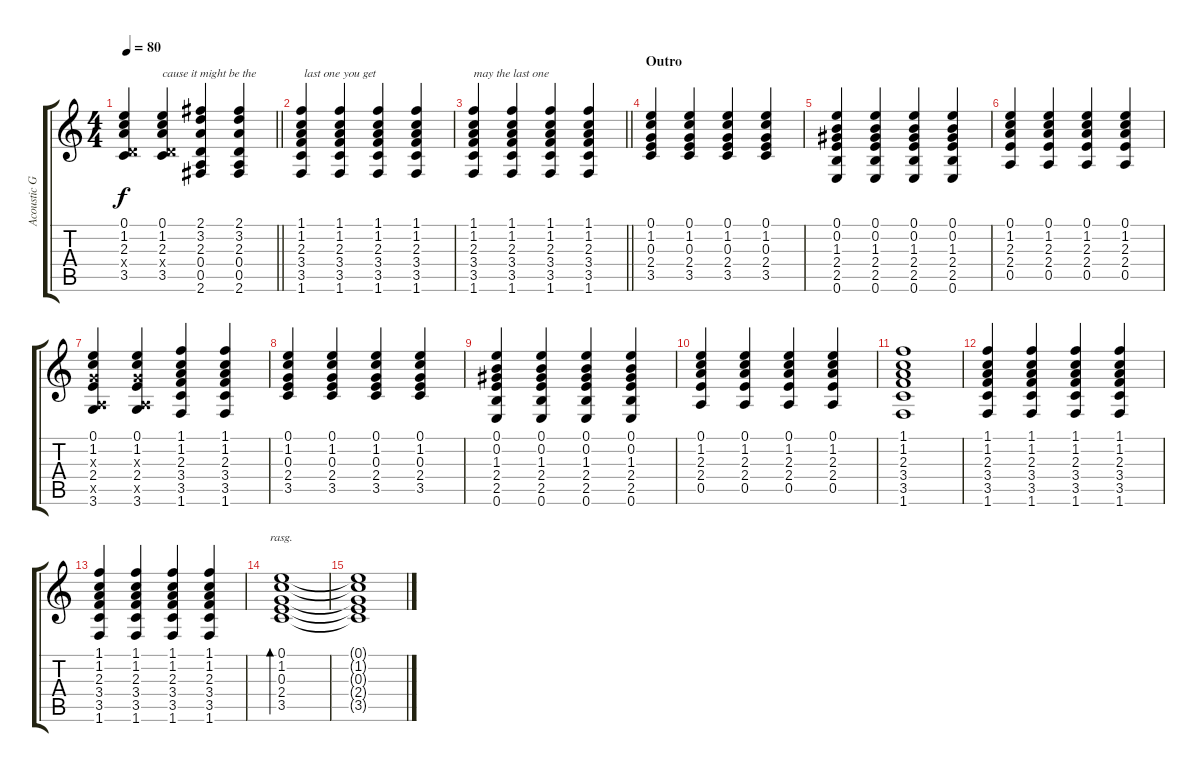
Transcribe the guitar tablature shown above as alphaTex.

\track ("Acoustic Guitar" "Acoustic G") {instrument acousticguitarsteel}
\staff {score tabs}
\tuning (E4 B3 G3 D3 A2 E2) {hide}
\ts (4 4)
\tempo 80
\clef g2
\barLineRight lightlight
\ks c
(0.1 1.2 2.3 0.4{x} 3.5).4{dy f} (0.1 1.2 2.3 0.4{x} 3.5).4{txt "cause it might be the"} (2.1 3.2 2.3 0.4 0.5 2.6).4 (2.1 3.2 2.3 0.4 0.5 2.6).4 |
(1.1 1.2 2.3 3.4 3.5 1.6).4{txt " last one you get"} (1.1 1.2 2.3 3.4 3.5 1.6).4 (1.1 1.2 2.3 3.4 3.5 1.6).4 (1.1 1.2 2.3 3.4 3.5 1.6).4 |
\barLineRight lightlight
(1.1 1.2 2.3 3.4 3.5 1.6).4{txt "may the last one"} (1.1 1.2 2.3 3.4 3.5 1.6).4 (1.1 1.2 2.3 3.4 3.5 1.6).4 (1.1 1.2 2.3 3.4 3.5 1.6).4 |
\section ("" "Outro")
(0.1 1.2 0.3 2.4 3.5).4 (0.1 1.2 0.3 2.4 3.5).4 (0.1 1.2 0.3 2.4 3.5).4 (0.1 1.2 0.3 2.4 3.5).4 |
(0.1 0.2 1.3 2.4 2.5 0.6).4 (0.1 0.2 1.3 2.4 2.5 0.6).4 (0.1 0.2 1.3 2.4 2.5 0.6).4 (0.1 0.2 1.3 2.4 2.5 0.6).4 |
(0.1 1.2 2.3 2.4 0.5).4 (0.1 1.2 2.3 2.4 0.5).4 (0.1 1.2 2.3 2.4 0.5).4 (0.1 1.2 2.3 2.4 0.5).4 |
(0.1 1.2 0.3{x} 2.4 0.5{x} 3.6).4 (0.1 1.2 0.3{x} 2.4 0.5{x} 3.6).4 (1.1 1.2 2.3 3.4 3.5 1.6).4 (1.1 1.2 2.3 3.4 3.5 1.6).4 |
(0.1 1.2 0.3 2.4 3.5).4 (0.1 1.2 0.3 2.4 3.5).4 (0.1 1.2 0.3 2.4 3.5).4 (0.1 1.2 0.3 2.4 3.5).4 |
(0.1 0.2 1.3 2.4 2.5 0.6).4 (0.1 0.2 1.3 2.4 2.5 0.6).4 (0.1 0.2 1.3 2.4 2.5 0.6).4 (0.1 0.2 1.3 2.4 2.5 0.6).4 |
(0.1 1.2 2.3 2.4 0.5).4 (0.1 1.2 2.3 2.4 0.5).4 (0.1 1.2 2.3 2.4 0.5).4 (0.1 1.2 2.3 2.4 0.5).4 |
(1.1 1.2 2.3 3.4 3.5 1.6).1 |
(1.1 1.2 2.3 3.4 3.5 1.6).4{volume 8} (1.1 1.2 2.3 3.4 3.5 1.6).4 (1.1 1.2 2.3 3.4 3.5 1.6).4 (1.1 1.2 2.3 3.4 3.5 1.6).4 |
(1.1 1.2 2.3 3.4 3.5 1.6).4 (1.1 1.2 2.3 3.4 3.5 1.6).4 (1.1 1.2 2.3 3.4 3.5 1.6).4 (1.1 1.2 2.3 3.4 3.5 1.6).4 |
(0.1 1.2 0.3 2.4 3.5).1{bd 240 rasg ii} |
(0.1{t} 1.2{t} 0.3{t} 2.4{t} 3.5{t}).1
